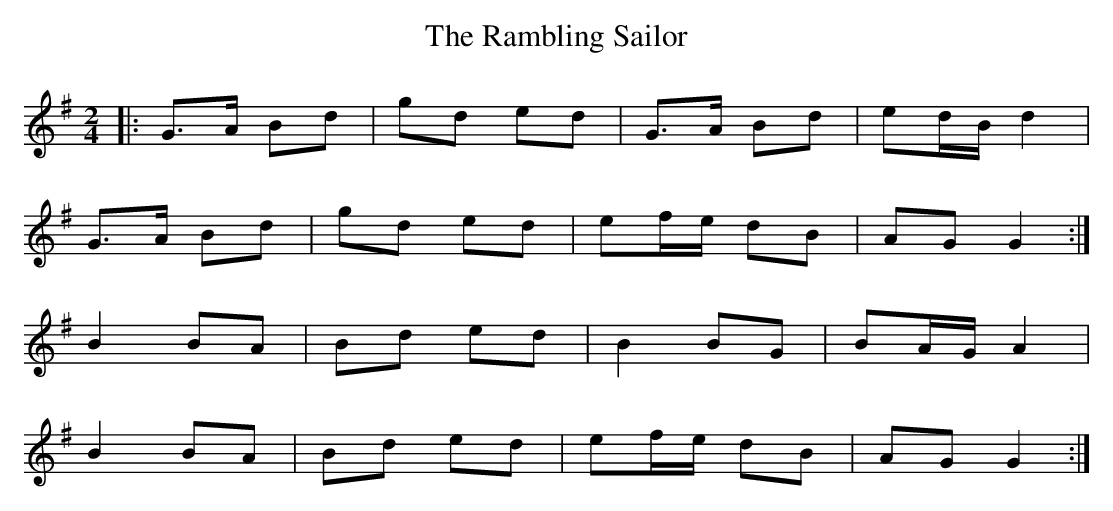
X:1
T: The Rambling Sailor
M: 2/4
L: 1/8
K: Gmaj
|:G>A Bd|gd ed|G>A Bd|ed/B/ d2|
G>A Bd|gd ed|ef/e/ dB|AG G2:|
B2 BA|Bd ed|B2 BG|BA/G/ A2|
B2 BA|Bd ed|ef/e/ dB|AG G2:|
